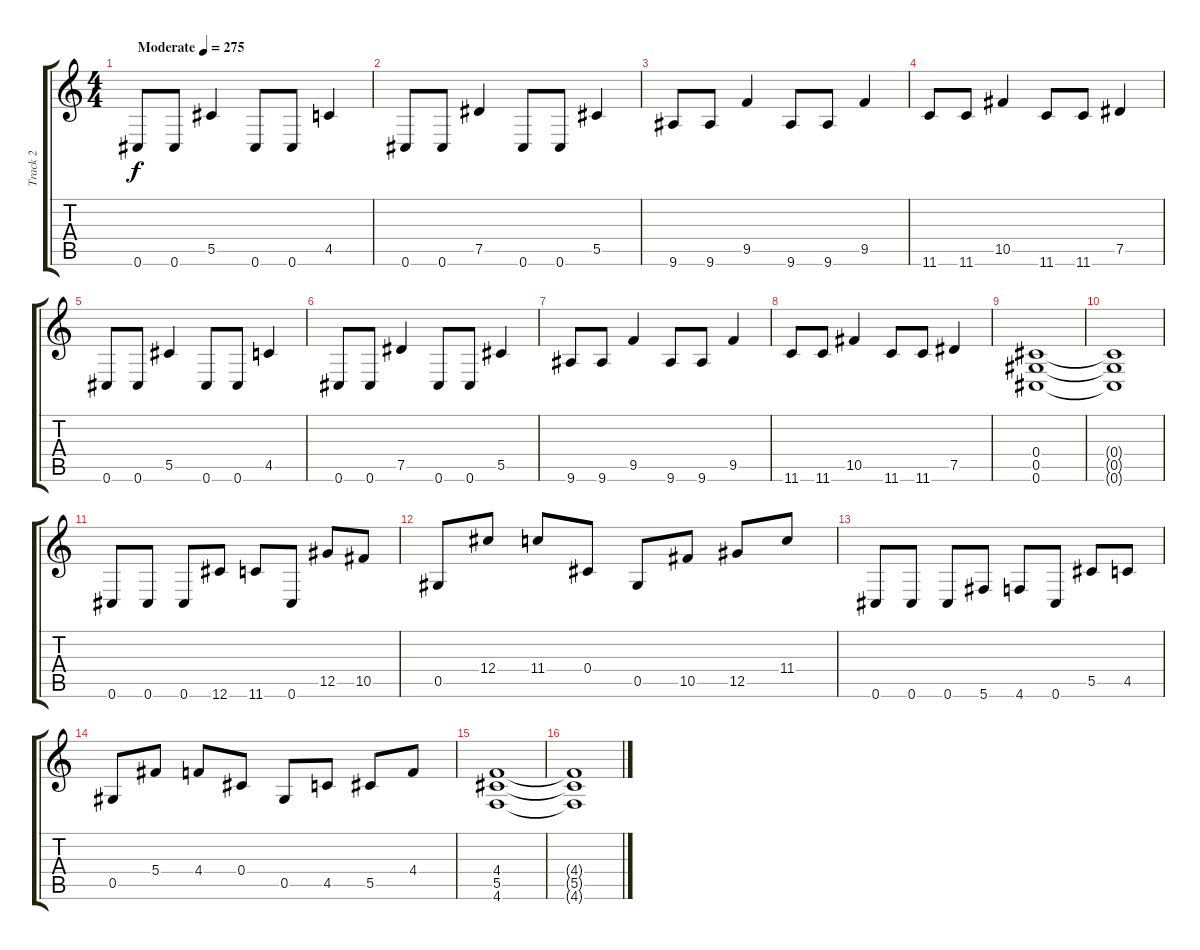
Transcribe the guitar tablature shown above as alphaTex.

\track ("Track 2" "Track 2") {instrument overdrivenguitar}
\staff {score tabs}
\tuning (Eb4 Bb3 Gb3 Db3 Ab2 Db2) {hide}
\ts (4 4)
\tempo (275 "Moderate")
\clef g2
\ks c
0.6.8{dy f instrument overdrivenguitar} 0.6.8 5.5.4 0.6.8 0.6.8 4.5.4 |
0.6.8 0.6.8 7.5.4 0.6.8 0.6.8 5.5.4 |
9.6.8 9.6.8 9.5.4 9.6.8 9.6.8 9.5.4 |
11.6.8 11.6.8 10.5.4 11.6.8 11.6.8 7.5.4 |
0.6.8 0.6.8 5.5.4 0.6.8 0.6.8 4.5.4 |
0.6.8 0.6.8 7.5.4 0.6.8 0.6.8 5.5.4 |
9.6.8 9.6.8 9.5.4 9.6.8 9.6.8 9.5.4 |
11.6.8 11.6.8 10.5.4 11.6.8 11.6.8 7.5.4 |
(0.4 0.5 0.6).1 |
(0.4{t} 0.5{t} 0.6{t}).1 |
0.6.8 0.6.8 0.6.8 12.6.8 11.6.8 0.6.8 12.5.8 10.5.8 |
0.5.8 12.4.8 11.4.8 0.4.8 0.5.8 10.5.8 12.5.8 11.4.8 |
0.6.8 0.6.8 0.6.8 5.6.8 4.6.8 0.6.8 5.5.8 4.5.8 |
0.5.8 5.4.8 4.4.8 0.4.8 0.5.8 4.5.8 5.5.8 4.4.8 |
(4.4 5.5 4.6).1 |
(4.4{t} 5.5{t} 4.6{t}).1
